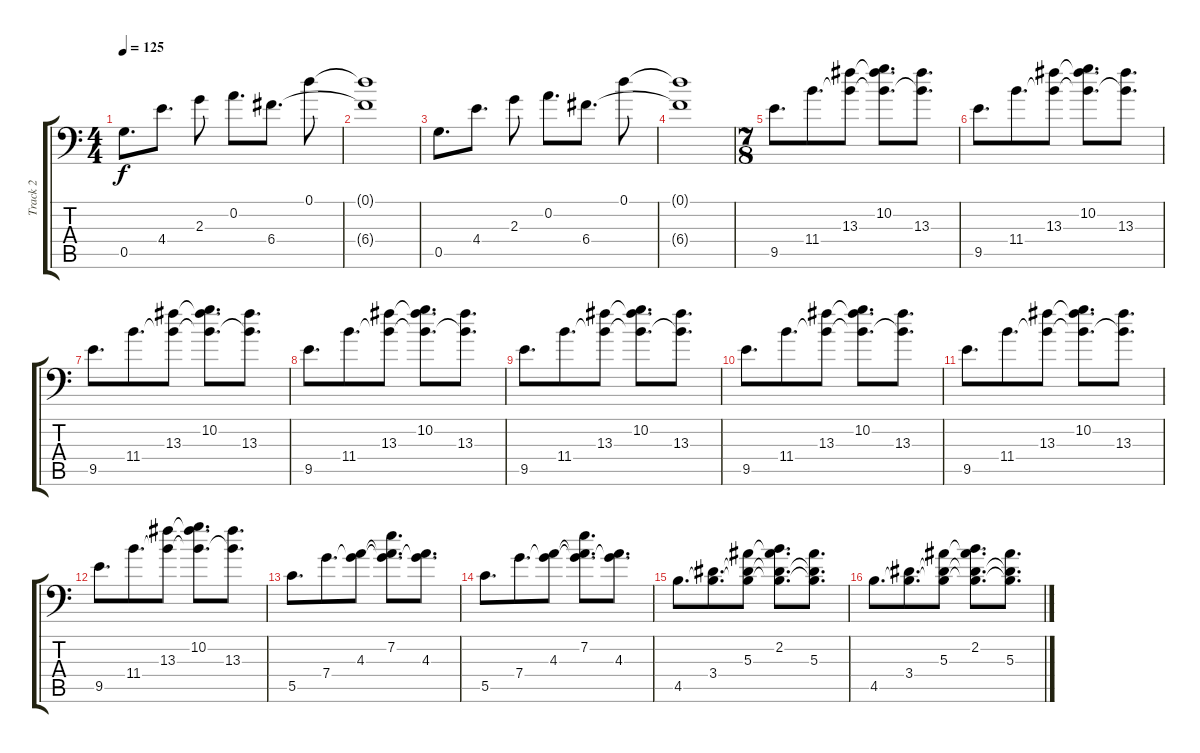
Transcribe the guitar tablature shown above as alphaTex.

\track ("Track 2" "Track 2") {instrument electricguitarclean}
\staff {score tabs}
\tuning (D4 A3 F3 C3 G2 G1) {hide}
\ts (4 4)
\tempo 125
\clef f4
\ks c
0.5.8{d dy f} 4.4.8{d} 2.3.8 0.2.8{d} 6.4.8{d} 0.1.8 |
(0.1{t} 6.4{t}).1 |
0.5.8{d} 4.4.8{d} 2.3.8 0.2.8{d} 6.4.8{d} 0.1.8 |
(0.1{t} 6.4{t}).1 |
\ts (7 8)
9.5.8{d} 11.4.8{d} (13.3 11.4{t}).8 (10.2 13.3{t} 11.4{t}).8{d} (13.3 11.4{t}).8{d} |
9.5.8{d} 11.4.8{d} (13.3 11.4{t}).8 (10.2 13.3{t} 11.4{t}).8{d} (13.3 11.4{t}).8{d} |
9.5.8{d} 11.4.8{d} (13.3 11.4{t}).8 (10.2 13.3{t} 11.4{t}).8{d} (13.3 11.4{t}).8{d} |
9.5.8{d} 11.4.8{d} (13.3 11.4{t}).8 (10.2 13.3{t} 11.4{t}).8{d} (13.3 11.4{t}).8{d} |
9.5.8{d} 11.4.8{d} (13.3 11.4{t}).8 (10.2 13.3{t} 11.4{t}).8{d} (13.3 11.4{t}).8{d} |
9.5.8{d} 11.4.8{d} (13.3 11.4{t}).8 (10.2 13.3{t} 11.4{t}).8{d} (13.3 11.4{t}).8{d} |
9.5.8{d} 11.4.8{d} (13.3 11.4{t}).8 (10.2 13.3{t} 11.4{t}).8{d} (13.3 11.4{t}).8{d} |
9.5.8{d} 11.4.8{d} (13.3 11.4{t}).8 (10.2 13.3{t} 11.4{t}).8{d} (13.3 11.4{t}).8{d} |
5.5.8{d} 7.4.8{d} (4.3 7.4{t}).8 (7.2 4.3{t} 7.4{t}).8{d} (4.3 7.4{t}).8{d} |
5.5.8{d} 7.4.8{d} (4.3 7.4{t}).8 (7.2 4.3{t} 7.4{t}).8{d} (4.3 7.4{t}).8{d} |
4.5.8{d} (3.4 4.5{t}).8{d} (5.3 3.4{t} 4.5{t}).8 (2.2 5.3{t} 3.4{t} 4.5{t}).8{d} (5.3 3.4{t} 4.5{t}).8{d} |
4.5.8{d} (3.4 4.5{t}).8{d} (5.3 3.4{t} 4.5{t}).8 (2.2 5.3{t} 3.4{t} 4.5{t}).8{d} (5.3 3.4{t} 4.5{t}).8{d}
